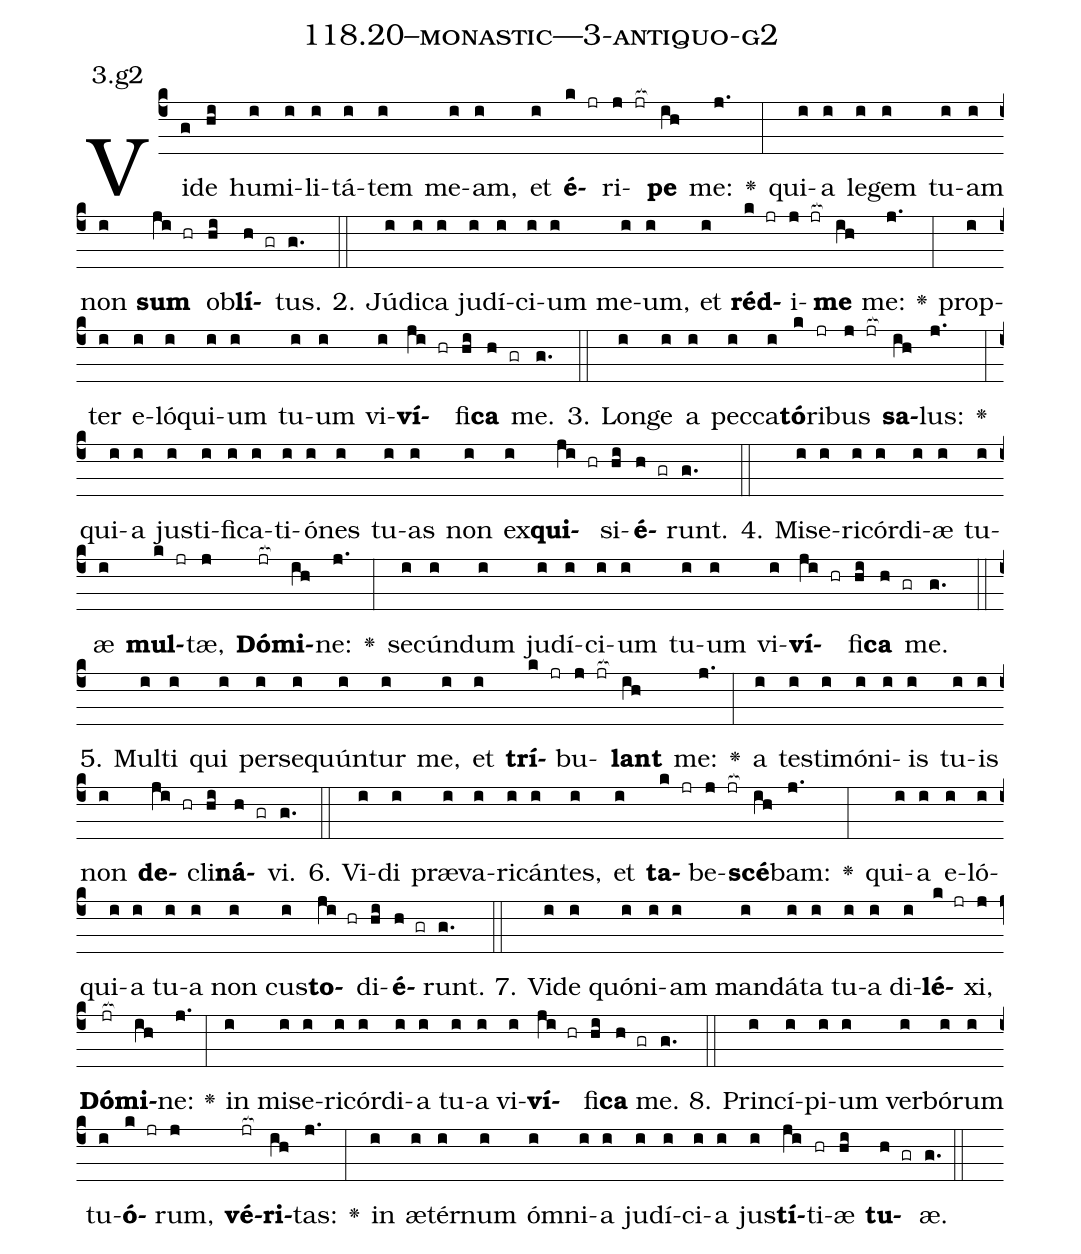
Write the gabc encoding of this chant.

name: 118.20--monastic---3-antiquo-g2;
annotation: 3.g2;
%%
(c4)Vi(g)de(hi) hu(i)mi(i)li(i)tá(i)tem(i) me(i)am,(i) et(i) <b>é</b>(k jr)ri(j jr[ocb:1{])<b>pe</b>(ih[ocb:0}]) me:(j.) <v>\greheightstar</v>(:) qui(i)a(i) le(i)gem(i) tu(i)am(i) non(i) <b>sum</b>(ji hr) ob(hi)<b>lí</b>(h gr)tus.(g.) (::)
2. Jú(i)di(i)ca(i) ju(i)dí(i)ci(i)um(i) me(i)um,(i) et(i) <b>réd</b>(k jr)i(j jr[ocb:1{])<b>me</b>(ih[ocb:0}]) me:(j.) <v>\greheightstar</v>(:) prop(i)ter(i) e(i)ló(i)qui(i)um(i) tu(i)um(i) vi(i)<b>ví</b>(ji hr)fi(hi)<b>ca</b>(h gr) me.(g.) (::)
3. Lon(i)ge(i) a(i) pec(i)ca(i)<b>tó</b>(k)ri(jr)bus(j jr[ocb:1{]) <b>sa</b>(ih[ocb:0}])lus:(j.) <v>\greheightstar</v>(:) qui(i)a(i) jus(i)ti(i)fi(i)ca(i)ti(i)ó(i)nes(i) tu(i)as(i) non(i) ex(i)<b>qui</b>(ji hr)si(hi)<b>é</b>(h gr)runt.(g.) (::)
4. Mi(i)se(i)ri(i)cór(i)di(i)æ(i) tu(i)æ(i) <b>mul</b>(k jr)tæ,(j) <b>Dó</b>(jr[ocb:1{])<b>mi</b>(ih[ocb:0}])ne:(j.) <v>\greheightstar</v>(:) se(i)cún(i)dum(i) ju(i)dí(i)ci(i)um(i) tu(i)um(i) vi(i)<b>ví</b>(ji hr)fi(hi)<b>ca</b>(h gr) me.(g.) (::)
5. Mul(i)ti(i) qui(i) per(i)se(i)quún(i)tur(i) me,(i) et(i) <b>trí</b>(k jr)bu(j jr[ocb:1{])<b>lant</b>(ih[ocb:0}]) me:(j.) <v>\greheightstar</v>(:) a(i) tes(i)ti(i)mó(i)ni(i)is(i) tu(i)is(i) non(i) <b>de</b>(ji hr)cli(hi)<b>ná</b>(h gr)vi.(g.) (::)
6. Vi(i)di(i) præ(i)va(i)ri(i)cán(i)tes,(i) et(i) <b>ta</b>(k jr)be(j jr[ocb:1{])<b>scé</b>(ih[ocb:0}])bam:(j.) <v>\greheightstar</v>(:) qui(i)a(i) e(i)ló(i)qui(i)a(i) tu(i)a(i) non(i) cus(i)<b>to</b>(ji hr)di(hi)<b>é</b>(h gr)runt.(g.) (::)
7. Vi(i)de(i) quón(i)i(i)am(i) man(i)dá(i)ta(i) tu(i)a(i) di(i)<b>lé</b>(k jr)xi,(j) <b>Dó</b>(jr[ocb:1{])<b>mi</b>(ih[ocb:0}])ne:(j.) <v>\greheightstar</v>(:) in(i) mi(i)se(i)ri(i)cór(i)di(i)a(i) tu(i)a(i) vi(i)<b>ví</b>(ji hr)fi(hi)<b>ca</b>(h gr) me.(g.) (::)
8. Prin(i)cí(i)pi(i)um(i) ver(i)bó(i)rum(i) tu(i)<b>ó</b>(k jr)rum,(j) <b>vé</b>(jr[ocb:1{])<b>ri</b>(ih[ocb:0}])tas:(j.) <v>\greheightstar</v>(:) in(i) æ(i)tér(i)num(i) óm(i)ni(i)a(i) ju(i)dí(i)ci(i)a(i) jus(i)<b>tí</b>(ji)ti(hr)æ(hi) <b>tu</b>(h gr)æ.(g.) (::)
